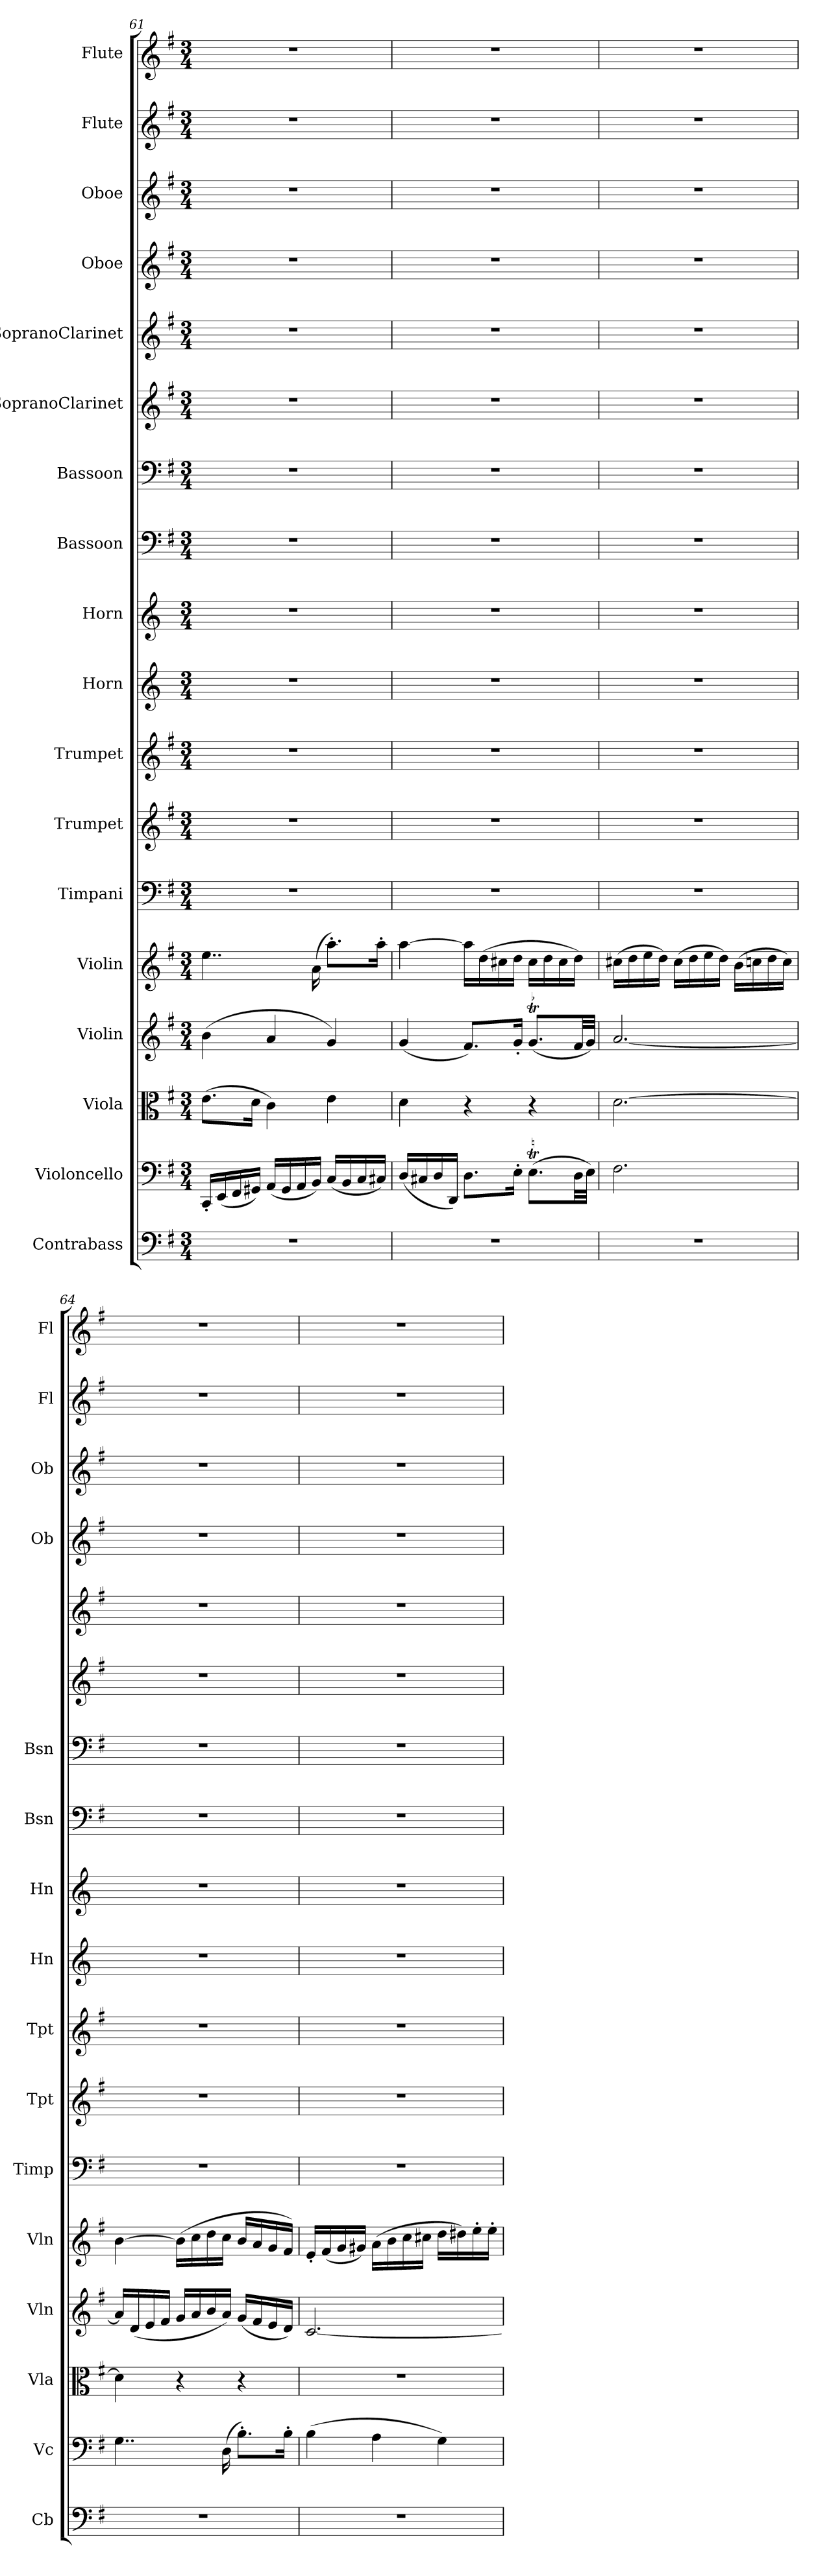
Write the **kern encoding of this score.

**kern	**kern	**kern	**kern	**kern	**kern	**kern	**kern	**kern	**kern	**kern	**kern	**kern	**kern	**kern	**kern	**kern	**kern
*part18	*part17	*part16	*part15	*part14	*part13	*part12	*part11	*part10	*part9	*part8	*part7	*part6	*part5	*part4	*part3	*part2	*part1
*staff18	*staff17	*staff16	*staff15	*staff14	*staff13	*staff12	*staff11	*staff10	*staff9	*staff8	*staff7	*staff6	*staff5	*staff4	*staff3	*staff2	*staff1
*I"Contrabass	*I"Violoncello	*I"Viola	*I"Violin	*I"Violin	*I"Timpani	*I"Trumpet	*I"Trumpet	*I"Horn	*I"Horn	*I"Bassoon	*I"Bassoon	*I"SopranoClarinet	*I"SopranoClarinet	*I"Oboe	*I"Oboe	*I"Flute	*I"Flute
*I'Cb	*I'Vc	*I'Vla	*I'Vln	*I'Vln	*I'Timp	*I'Tpt	*I'Tpt	*I'Hn	*I'Hn	*I'Bsn	*I'Bsn	*	*	*I'Ob	*I'Ob	*I'Fl	*I'Fl
*clefF4	*clefF4	*clefC3	*clefG2	*clefG2	*clefF4	*clefG2	*clefG2	*clefG2	*clefG2	*clefF4	*clefF4	*clefG2	*clefG2	*clefG2	*clefG2	*clefG2	*clefG2
*k[f#]	*k[f#]	*k[f#]	*k[f#]	*k[f#]	*k[f#]	*k[f#]	*k[f#]	*k[]	*k[]	*k[f#]	*k[f#]	*k[f#]	*k[f#]	*k[f#]	*k[f#]	*k[f#]	*k[f#]
*M3/4	*M3/4	*M3/4	*M3/4	*M3/4	*M3/4	*M3/4	*M3/4	*M3/4	*M3/4	*M3/4	*M3/4	*M3/4	*M3/4	*M3/4	*M3/4	*M3/4	*M3/4
=61	=61	=61	=61	=61	=61	=61	=61	=61	=61	=61	=61	=61	=61	=61	=61	=61	=61
2.r	16CC'/LL	(8.e\L	(4b\	4..ee\	2.r	2.r	2.r	2.r	2.r	2.r	2.r	2.r	2.r	2.r	2.r	2.r	2.r
.	(16EE/	.	.	.	.	.	.	.	.	.	.	.	.	.	.	.	.
.	16FF#/	.	.	.	.	.	.	.	.	.	.	.	.	.	.	.	.
.	16GG#X/JJ)	16d\Jk	.	.	.	.	.	.	.	.	.	.	.	.	.	.	.
.	(16AA/LL	4c\)	4a/	.	.	.	.	.	.	.	.	.	.	.	.	.	.
.	16GG#/	.	.	.	.	.	.	.	.	.	.	.	.	.	.	.	.
.	16AA/	.	.	.	.	.	.	.	.	.	.	.	.	.	.	.	.
.	16BB/JJ)	.	.	(16a\	.	.	.	.	.	.	.	.	.	.	.	.	.
.	(16C/LL	4e\	4g/)	8.aa'\L)	.	.	.	.	.	.	.	.	.	.	.	.	.
.	16BB/	.	.	.	.	.	.	.	.	.	.	.	.	.	.	.	.
.	16C/	.	.	.	.	.	.	.	.	.	.	.	.	.	.	.	.
.	16C#X/JJ)	.	.	16aa'\Jk	.	.	.	.	.	.	.	.	.	.	.	.	.
=62	=62	=62	=62	=62	=62	=62	=62	=62	=62	=62	=62	=62	=62	=62	=62	=62	=62
2.r	(16D/LL	4d\	(4g/	[4aa\	2.r	2.r	2.r	2.r	2.r	2.r	2.r	2.r	2.r	2.r	2.r	2.r	2.r
.	16C#X/	.	.	.	.	.	.	.	.	.	.	.	.	.	.	.	.
.	16D/	.	.	.	.	.	.	.	.	.	.	.	.	.	.	.	.
.	16DD/JJ)	.	.	.	.	.	.	.	.	.	.	.	.	.	.	.	.
.	8.D\L	4r	8.f#/L)	16aa\LL]	.	.	.	.	.	.	.	.	.	.	.	.	.
.	.	.	.	(16dd\	.	.	.	.	.	.	.	.	.	.	.	.	.
.	.	.	.	16cc#X\	.	.	.	.	.	.	.	.	.	.	.	.	.
.	16E'\Jk	.	16g'/Jk	16dd\JJ	.	.	.	.	.	.	.	.	.	.	.	.	.
!	!	!	!LO:TR:acc=-	!	!	!	!	!	!	!	!	!	!	!	!	!	!
.	(8.Et\L	4r	(8.gt/L	16cc#\LL	.	.	.	.	.	.	.	.	.	.	.	.	.
.	.	.	.	16dd\	.	.	.	.	.	.	.	.	.	.	.	.	.
.	.	.	.	16cc#\	.	.	.	.	.	.	.	.	.	.	.	.	.
.	32D\LL	.	32f#/LL	16dd\JJ)	.	.	.	.	.	.	.	.	.	.	.	.	.
.	32E\JJJ)	.	32g/JJJ)	.	.	.	.	.	.	.	.	.	.	.	.	.	.
=63	=63	=63	=63	=63	=63	=63	=63	=63	=63	=63	=63	=63	=63	=63	=63	=63	=63
2.r	2.F#\	[2.d\	[2.a/	(16cc#X\LL	2.r	2.r	2.r	2.r	2.r	2.r	2.r	2.r	2.r	2.r	2.r	2.r	2.r
.	.	.	.	16dd\	.	.	.	.	.	.	.	.	.	.	.	.	.
.	.	.	.	16ee\	.	.	.	.	.	.	.	.	.	.	.	.	.
.	.	.	.	16dd\JJ)	.	.	.	.	.	.	.	.	.	.	.	.	.
.	.	.	.	(16cc#\LL	.	.	.	.	.	.	.	.	.	.	.	.	.
.	.	.	.	16dd\	.	.	.	.	.	.	.	.	.	.	.	.	.
.	.	.	.	16ee\	.	.	.	.	.	.	.	.	.	.	.	.	.
.	.	.	.	16dd\JJ)	.	.	.	.	.	.	.	.	.	.	.	.	.
.	.	.	.	(16b\LL	.	.	.	.	.	.	.	.	.	.	.	.	.
.	.	.	.	16ccn\	.	.	.	.	.	.	.	.	.	.	.	.	.
.	.	.	.	16dd\	.	.	.	.	.	.	.	.	.	.	.	.	.
.	.	.	.	16cc\JJ)	.	.	.	.	.	.	.	.	.	.	.	.	.
=64	=64	=64	=64	=64	=64	=64	=64	=64	=64	=64	=64	=64	=64	=64	=64	=64	=64
2.r	4..G\	4d\]	16a/LL]	[4b\	2.r	2.r	2.r	2.r	2.r	2.r	2.r	2.r	2.r	2.r	2.r	2.r	2.r
.	.	.	(16d/	.	.	.	.	.	.	.	.	.	.	.	.	.	.
.	.	.	16e/	.	.	.	.	.	.	.	.	.	.	.	.	.	.
.	.	.	16f#/JJ	.	.	.	.	.	.	.	.	.	.	.	.	.	.
.	.	4r	16g/LL	(16b\LL]	.	.	.	.	.	.	.	.	.	.	.	.	.
.	.	.	16a/	16cc\	.	.	.	.	.	.	.	.	.	.	.	.	.
.	.	.	16b/	16dd\	.	.	.	.	.	.	.	.	.	.	.	.	.
.	(16D\	.	16a/JJ)	16cc\JJ	.	.	.	.	.	.	.	.	.	.	.	.	.
.	8.B'\L)	4r	(16g/LL	16b/LL	.	.	.	.	.	.	.	.	.	.	.	.	.
.	.	.	16f#/	16a/	.	.	.	.	.	.	.	.	.	.	.	.	.
.	.	.	16e/	16g/	.	.	.	.	.	.	.	.	.	.	.	.	.
.	16B'\Jk	.	16d/JJ)	16f#/JJ)	.	.	.	.	.	.	.	.	.	.	.	.	.
=65	=65	=65	=65	=65	=65	=65	=65	=65	=65	=65	=65	=65	=65	=65	=65	=65	=65
2.r	(4B\	2.r	[2.c/	16e'/LL	2.r	2.r	2.r	2.r	2.r	2.r	2.r	2.r	2.r	2.r	2.r	2.r	2.r
.	.	.	.	(16f#/	.	.	.	.	.	.	.	.	.	.	.	.	.
.	.	.	.	16g/	.	.	.	.	.	.	.	.	.	.	.	.	.
.	.	.	.	16g#X/JJ)	.	.	.	.	.	.	.	.	.	.	.	.	.
.	4A\	.	.	(16a\LL	.	.	.	.	.	.	.	.	.	.	.	.	.
.	.	.	.	16b\	.	.	.	.	.	.	.	.	.	.	.	.	.
.	.	.	.	16cc\	.	.	.	.	.	.	.	.	.	.	.	.	.
.	.	.	.	16cc#X\JJ	.	.	.	.	.	.	.	.	.	.	.	.	.
.	4G\)	.	.	16dd\LL	.	.	.	.	.	.	.	.	.	.	.	.	.
.	.	.	.	16dd#X\)	.	.	.	.	.	.	.	.	.	.	.	.	.
.	.	.	.	16ee'\	.	.	.	.	.	.	.	.	.	.	.	.	.
.	.	.	.	16ee'\JJ	.	.	.	.	.	.	.	.	.	.	.	.	.
=	=	=	=	=	=	=	=	=	=	=	=	=	=	=	=	=	=
*-	*-	*-	*-	*-	*-	*-	*-	*-	*-	*-	*-	*-	*-	*-	*-	*-	*-
